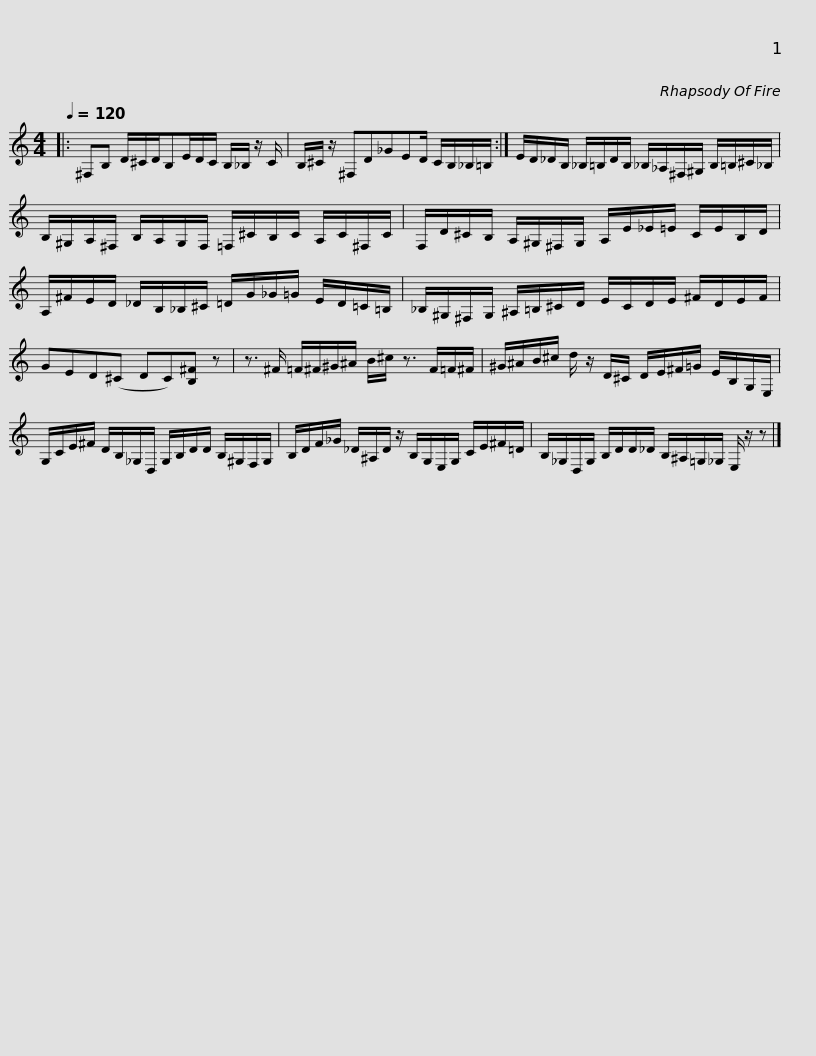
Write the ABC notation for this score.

X:1
L:1/8
Q:1/4=120
M:4/4
I:linebreak $
K:C
V:1 treble
V:1
|: ^F,B, D/^C/D/B,E/D/C/ B,/_B,/ z/ C/ | B,/^C/ z/ ^F,D_GED/ C/B,/_B,/=B,/ :|$ E/D/_D/B,/ _B,/=B,/D/B,/ _B,/_A,/^F,/^G,/ B,/=B,/^C/_B,/ |$ B,/^G,/A,/^F,/ B,/A,/G,/F,/ =F,/^C/B,/C/ A,/C/^F,/C/ | F,/D/^C/B,/ A,/^G,/^F,/G,/ A,/E/_E/=E/ C/E/B,/D/ |$ %5
 A,/^F/E/D/ _D/B,/_B,/^C/ =D/G/_G/=G/ E/D/=C/=B,/ | _B,/^G,/^F,/G,/ ^A,/=B,/^C/D/ E/C/D/E/ ^F/D/E/F/ |$ GED(^C DC)[B,^F] z | z3/2 ^F/ =F/^F/^G/^A/ B/^c/ z3/2 F/=F/^F/ |$ ^G/^A/B/^c/ d/ z/ D/^C/ D/E/^F/=G/ E/B,/G,/E,/ | %10
 G,/C/E/^F/ D/B,/_G,/D,/ G,/B,/D/D/ B,/^G,/F,/G,/ |$ B,/D/F/_G/ _D/^A,/D/ z/ B,/G,/E,/G,/ C/E/^F/=D/ | B,/_G,/D,/G,/ B,/D/D/_D/ B,/^A,/=G,/_G,/ E,/ z/ z |] %13
